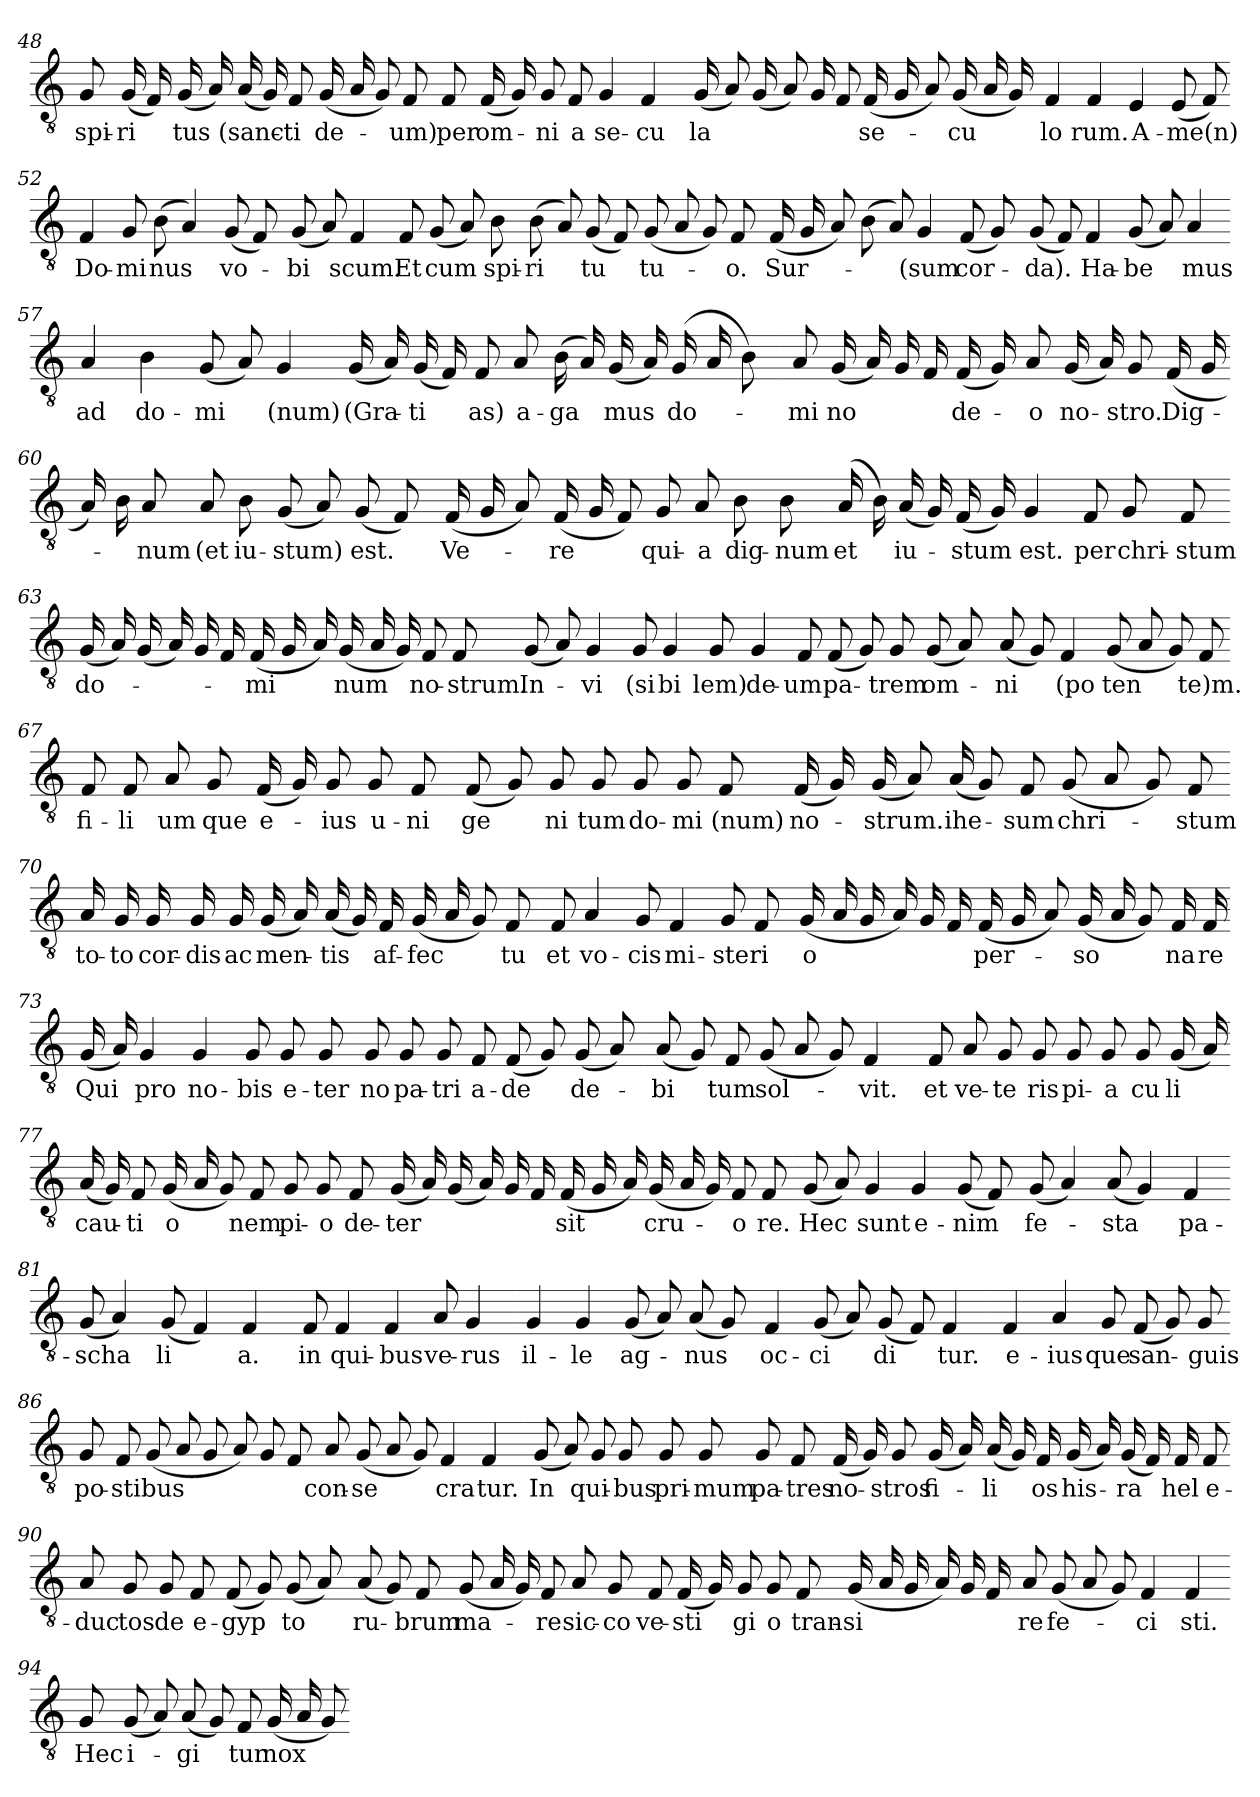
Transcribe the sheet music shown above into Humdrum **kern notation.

**kern	**text
*part1	*part1
*staff1	*staff1
*clefGv2	*
*k[]	*
=48	=48
8G	spi-
(16G	ri
16F)	.
(16G	-tus
16A)	.
(16A	(sanc-
16G)	.
8F	-ti
(16G	de-
16A	.
8G)	.
8F	-um)
=49-	=49-
8F	per
(16F	om-
16G)	.
8G	ni
8F	-a
4G	se-
4F	cu
=50-	=50-
(16G	-la
8A)	.
(16G	.
8A)	.
16G	.
8F	.
(16F	se-
16G	.
8A)	.
(16G	cu
16A	.
16G)	.
=51-	=51-
4F	lo
4F	-rum.
4E	A-
(8E	-me(n)
8F)	.
=52-	=52-
4F	Do-
8G	mi
(8B	-nus
4A)	.
(8G	vo-
8F)	.
=53-	=53-
(8G	bi
8A)	.
4F	-scum.
8F	Et
(8G	cum
8A)	.
8B	spi-
=54-	=54-
(8B	ri
8A)	.
(8G	-tu
8F)	.
(8G	tu-
8A	.
8G)	.
8F	-o.
=55-	=55-
(16F	Sur-
16G	.
8A)	.
(8B	.
8A)	.
4G	-(sum
(8F	cor-
8G)	.
=56-	=56-
(8G	-da).
8F)	.
4F	Ha-
(8G	be
8A)	.
4A	-mus
=57-	=57-
4A	ad
4B	do-
(8G	mi
8A)	.
4G	-(num)
=58-	=58-
(16G	(Gra-
16A)	.
(16G	ti
16F)	.
8F	-as)
8A	a-
(16B	ga
16A)	.
(16G	-mus
16A)	.
(16G	do-
16A	.
8B)	.
=59-	=59-
8A	mi
(16G	-no
16A)	.
16G	.
16F	.
(16F	de-
16G)	.
8A	-o
(16G	no-
16A)	.
8G	-stro.
(16F	Dig-
16G	.
=60-	=60-
16A)	.
16B	.
8A	-num
8A	(et
8B	iu-
(8G	-stum)
8A)	.
(8G	est.
8F)	.
=61-	=61-
(16F	Ve-
16G	.
8A)	.
(16F	-re
16G	.
8F)	.
8G	qui-
8A	-a
8B	dig-
8B	-num
=62-	=62-
(16A	et
16B)	.
(16A	iu-
16G)	.
(16F	-stum
16G)	.
4G	est.
8F	per
8G	chri-
8F	-stum
=63-	=63-
(16G	do-
16A)	.
(16G	.
16A)	.
16G	.
16F	.
(16F	mi
16G	.
16A)	.
(16G	-num
16A	.
16G)	.
8F	no-
8F	-strum.
=64-	=64-
(8G	In-
8A)	.
4G	vi
8G	(si
4G	bi
8G	-lem)
=65-	=65-
4G	de-
8F	-um
(8F	pa-
8G)	.
8G	-trem
(8G	om-
8A)	.
=66-	=66-
(8A	ni
8G)	.
4F	(po
(8G	ten
8A	.
8G)	.
8F	-te)m.
=67-	=67-
8F	fi-
8F	li
8A	um
8G	-que
(16F	e-
16G)	.
8G	-ius
8G	u-
8F	ni
=68-	=68-
(8F	ge
8G)	.
8G	ni
8G	-tum
8G	do-
8G	mi
8F	-(num)
(16F	no-
16G)	.
=69-	=69-
(16G	-strum.
8A)	.
(16A	ihe-
8G)	.
8F	-sum
(8G	chri-
8A	.
8G)	.
8F	-stum
=70-	=70-
16A	to-
16G	-to
16G	cor-
16G	-dis
16G	ac
(16G	men-
16A)	.
(16A	-tis
16G)	.
16F	af-
(16G	fec
16A	.
8G)	.
8F	-tu
=71-	=71-
8F	et
4A	vo-
8G	-cis
4F	mi-
8G	ste
8F	ri
=72-	=72-
(16G	-o
16A	.
16G	.
16A)	.
16G	.
16F	.
(16F	per-
16G	.
8A)	.
(16G	so
16A	.
8G)	.
16F	na
16F	-re
=73-	=73-
(16G	Qui
16A)	.
4G	pro
4G	no-
8G	-bis
8G	e-
8G	ter
=74-	=74-
8G	-no
8G	pa-
8G	-tri
8F	a-
(8F	-de
8G)	.
(8G	de-
8A)	.
=75-	=75-
(8A	bi
8G)	.
8F	-tum
(8G	sol-
8A	.
8G)	.
4F	-vit.
=76-	=76-
8F	et
8A	ve-
8G	te
8G	-ris
8G	pi-
8G	a
8G	cu
(16G	-li
16A)	.
=77-	=77-
(16A	cau-
16G)	.
8F	ti
(16G	o
16A	.
8G)	.
8F	-nem
8G	pi-
8G	-o
8F	de-
=78-	=78-
(16G	ter
16A)	.
(16G	.
16A)	.
16G	.
16F	.
(16F	-sit
16G	.
16A)	.
(16G	cru-
16A	.
16G)	.
8F	o
8F	-re.
=79-	=79-
(8G	Hec
8A)	.
4G	sunt
4G	e-
(8G	-nim
8F)	.
=80-	=80-
(8G	fe-
4A)	.
(8A	-sta
4G)	.
4F	pa-
=81-	=81-
(8G	scha
4A)	.
(8G	li
4F)	.
4F	-a.
=82-	=82-
8F	in
4F	qui-
4F	-bus
8A	ve-
4G	-rus
=83-	=83-
4G	il-
4G	-le
(8G	ag-
8A)	.
(8A	-nus
8G)	.
=84-	=84-
4F	oc-
(8G	ci
8A)	.
(8G	di
8F)	.
4F	-tur.
=85-	=85-
4F	e-
4A	ius
8G	-que
(8F	san-
8G)	.
8G	-guis
=86-	=86-
8G	po-
8F	sti
(8G	-bus
8A	.
8G	.
8A)	.
8G	.
8F	.
=87-	=87-
8A	con-
(8G	se
8A	.
8G)	.
4F	-cra
4F	tur.
=88-	=88-
(8G	In
8A)	.
8G	qui-
8G	-bus
8G	pri-
8G	-mum
8G	pa-
8F	-tres
=89-	=89-
(16F	no-
16G)	.
8G	-stros
(16G	fi-
16A)	.
(16A	li
16G)	.
16F	-os
(16G	his-
16A)	.
(16G	ra
16F)	.
16F	-hel
8F	e-
=90-	=90-
8A	duc
8G	-tos
8G	de
8F	e-
(8F	gyp
8G)	.
(8G	-to
8A)	.
=91-	=91-
(8A	ru-
8G)	.
8F	-brum
(8G	ma-
16A	.
16G)	.
8F	-re
8A	sic-
8G	-co
=92-	=92-
8F	ve-
(16F	sti
16G)	.
8G	gi
8G	-o
8F	tran-
(16G	si
16A	.
16G	.
16A)	.
16G	.
16F	.
=93-	=93-
8A	-re
(8G	fe-
8A	.
8G)	.
4F	ci
4F	-sti.
=94-	=94-
8G	Hec
(8G	i-
8A)	.
(8A	gi
8G)	.
8F	-tur
(16G	nox
16A	.
8G)	.
=-	=-
*-	*-
